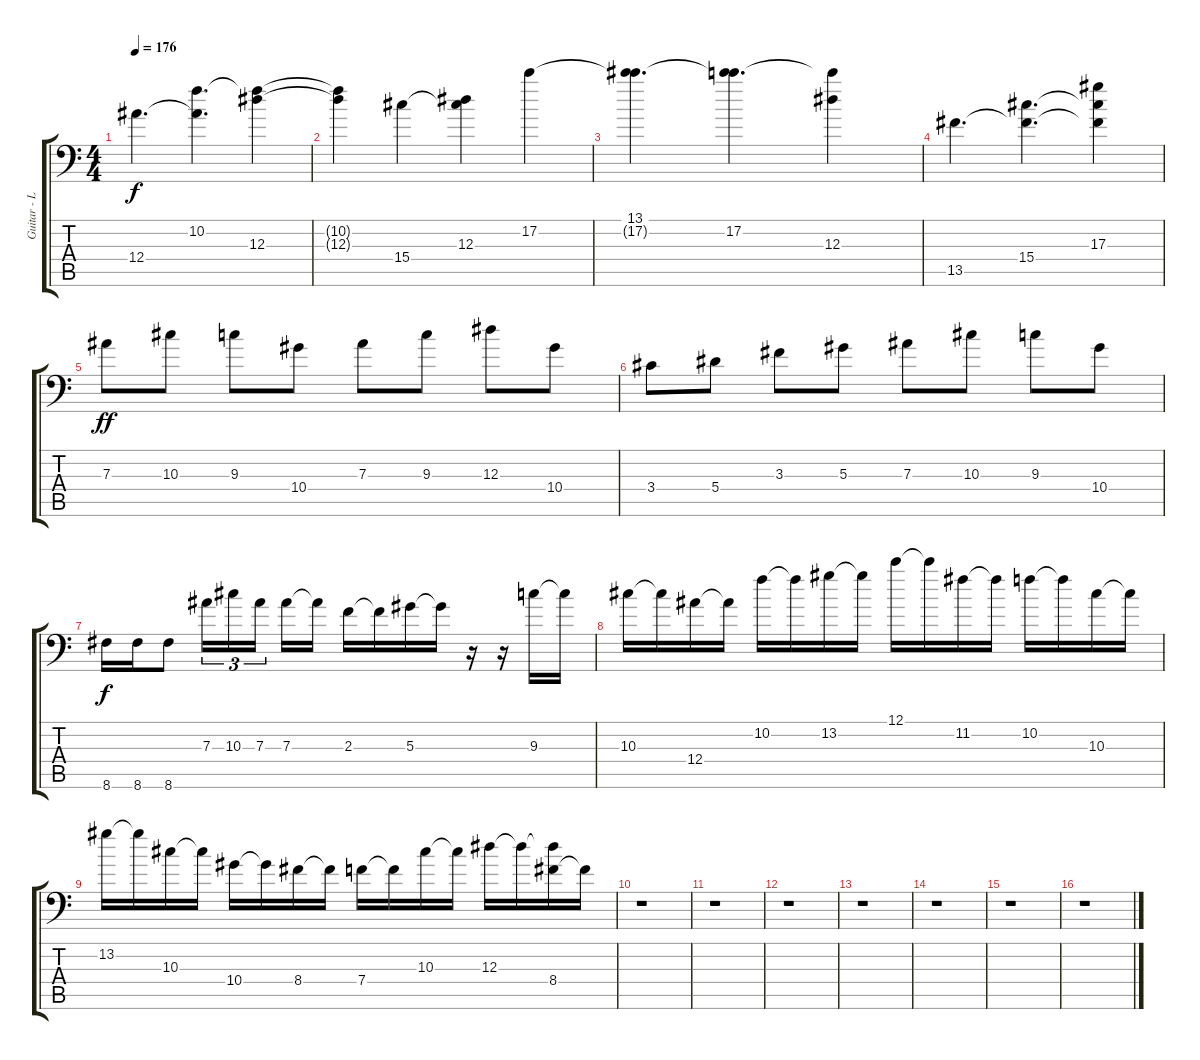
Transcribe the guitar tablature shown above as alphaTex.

\track ("Guitar - Lead" "Guitar - L") {instrument distortionguitar}
\staff {score tabs}
\tuning (C4 G3 Eb3 Bb2 F2 Bb1) {hide}
\ts (4 4)
\tempo 176
\clef f4
\ks c
12.4.4{d dy f} (10.2 12.4{t}).4{d} (10.2{t} 12.3).4 |
(10.2{t} 12.3{t}).4 15.4.4 (12.3 15.4{t}).4 17.2.4 |
(13.1 17.2{t}).4{d} (13.1{t} 17.2).4{d} (17.2{t} 12.3).4 |
13.5.4{d} (15.4 13.5{t}).4{d} (17.3 15.4{t} 13.5{t}).4 |
7.3.8{dy ff} 10.3.8 9.3.8 10.4.8 7.3.8 9.3.8 12.3.8 10.4.8 |
3.4.8 5.4.8 3.3.8 5.3.8 7.3.8 10.3.8 9.3.8 10.4.8 |
8.6.16{dy f} 8.6.16 8.6.8 7.3.16{tu (3 2)} 10.3.16{tu (3 2)} 7.3.16{tu (3 2) beam splitsecondary} 7.3.16 7.3{t}.16 2.3.16 2.3{t}.16 5.3.16 5.3{t}.16 r.16 r.16 9.3.16 9.3{t}.16 |
10.3.16 10.3{t}.16 12.4.16 12.4{t}.16 10.2.16 10.2{t}.16 13.2.16 13.2{t}.16 12.1.16 12.1{t}.16 11.2.16 11.2{t}.16 10.2.16 10.2{t}.16 10.3.16 10.3{t}.16 |
13.2.16 13.2{t}.16 10.3.16 10.3{t}.16 10.4.16 10.4{t}.16 8.4.16 8.4{t}.16 7.4.16 7.4{t}.16 10.3.16 10.3{t}.16 12.3.16 12.3{t}.16 (12.3{t} 8.4).16 8.4{t}.16 |
r.1 |
r.1 |
r.1 |
r.1 |
r.1 |
r.1 |
r.1
